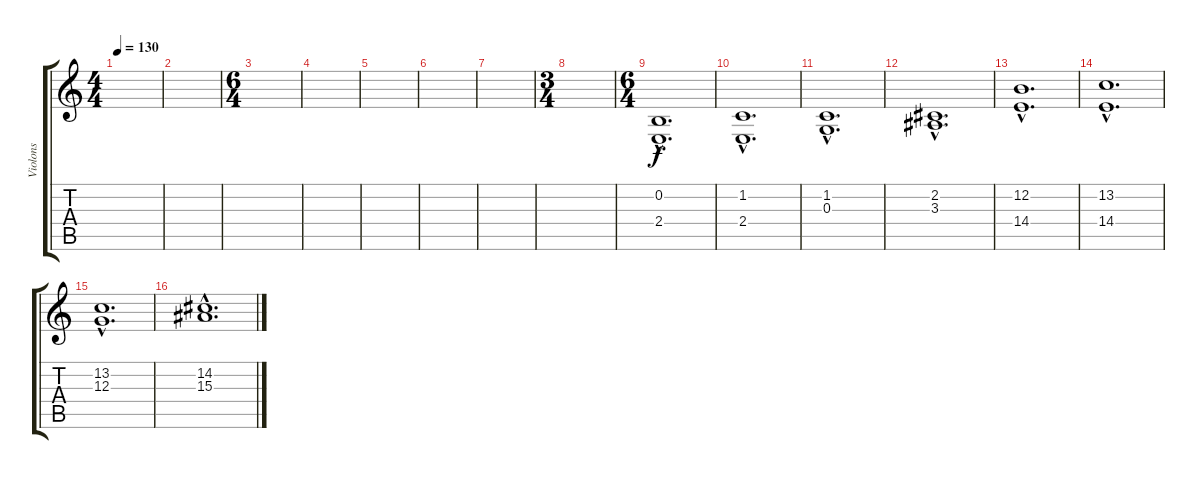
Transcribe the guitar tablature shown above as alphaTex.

\track ("Violons" "Violons") {instrument stringensemble2}
\staff {score tabs}
\tuning (E4 B3 G3 D3 A2 E2) {hide}
\ts (4 4)
\tempo 130
\clef g2
\ks c
|
|
\ts (6 4)
|
|
|
|
|
\ts (3 4)
|
\ts (6 4)
(0.2{hac} 2.4{hac}).1{d} |
(1.2{hac} 2.4{hac}).1{d} |
(1.2{hac} 0.3{hac}).1{d} |
(2.2{hac} 3.3{hac}).1{d} |
(12.2{hac} 14.4{hac}).1{d} |
(13.2{hac} 14.4{hac}).1{d} |
(13.2{hac} 12.3{hac}).1{d} |
(14.2{hac} 15.3{hac}).1{d}
